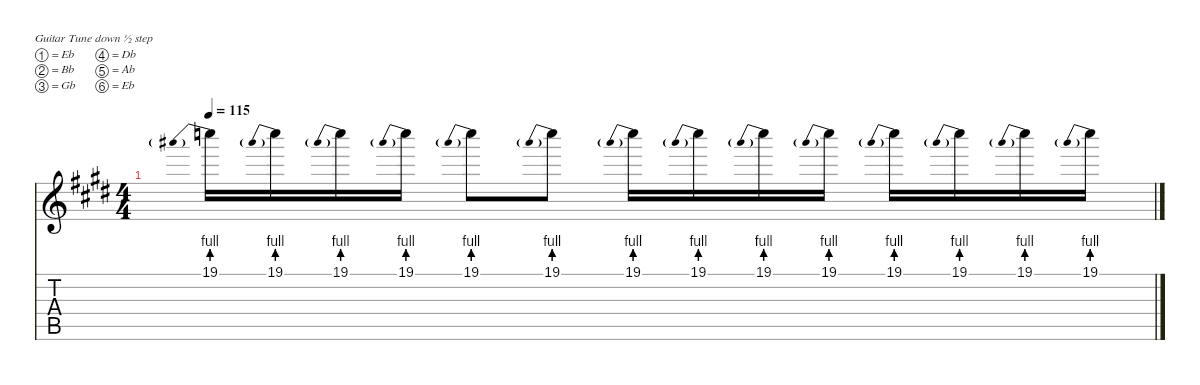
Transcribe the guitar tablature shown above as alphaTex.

\defaultSystemsLayout 4
\hideDynamics
\bracketExtendMode nobrackets
\singleTrackTrackNamePolicy hidden
\multiTrackTrackNamePolicy hidden
\otherSystemsTrackNameOrientation horizontal
\track ("Guitar 1" "od.guit.") {defaultSystemsLayout 4 instrument overdrivenguitar}
\staff {score tabs}
\tuning (Eb4 Bb3 Gb3 Db3 Ab2 Eb2)
\ts (4 4)
\tempo 115
\clef g2
\ks c#minor
19.1{be (prebend 0 4 60 4)}.16{dy f beam Down} 19.1{be (prebend 0 4 60 4)}.16{beam Down} 19.1{be (prebend 0 4 60 4)}.16{beam Down} 19.1{be (prebend 0 4 60 4)}.16{beam Down} 19.1{be (prebend 0 4 60 4)}.8{beam Down} 19.1{be (prebend 0 4 60 4)}.8{beam Down} 19.1{be (prebend 0 4 60 4)}.16{beam Down} 19.1{be (prebend 0 4 60 4)}.16{beam Down} 19.1{be (prebend 0 4 60 4)}.16{beam Down} 19.1{be (prebend 0 4 60 4)}.16{beam Down} 19.1{be (prebend 0 4 60 4)}.16{beam Down} 19.1{be (prebend 0 4 60 4)}.16{beam Down} 19.1{be (prebend 0 4 60 4)}.16{beam Down} 19.1{be (prebend 0 4 60 4)}.16{beam Down}
